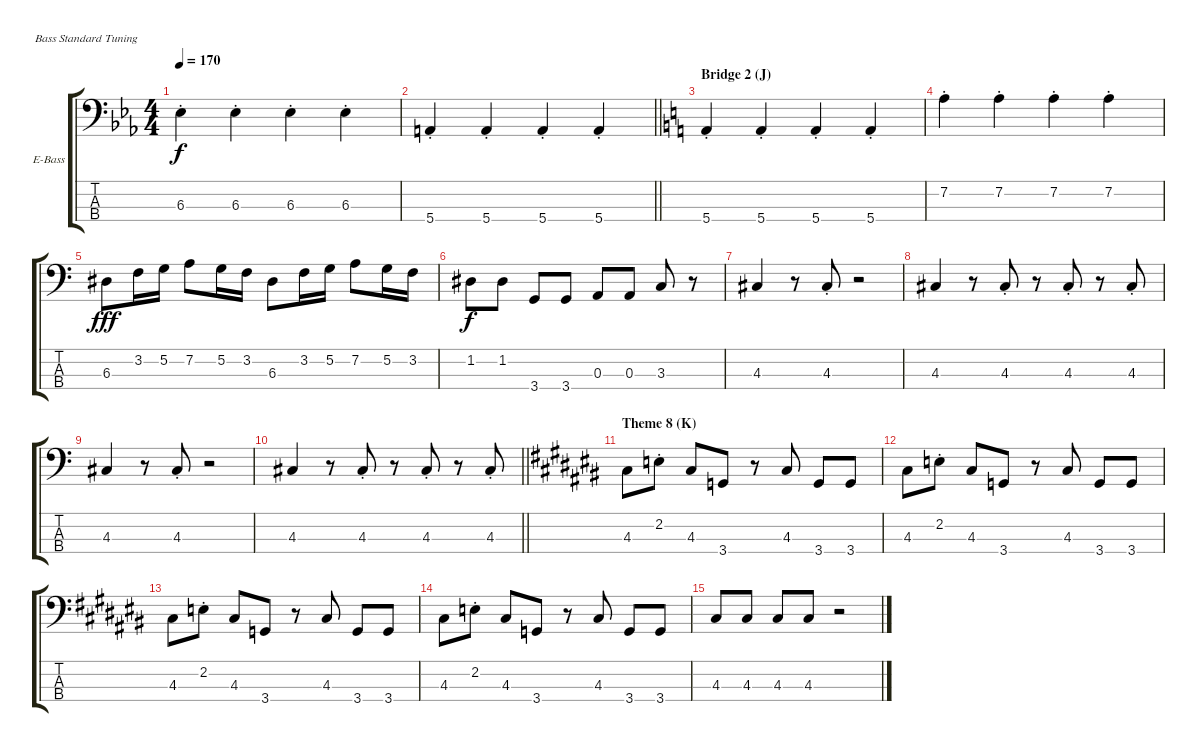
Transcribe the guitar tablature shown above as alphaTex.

\bracketExtendMode groupsimilarinstruments
\firstSystemTrackNameOrientation horizontal
\otherSystemsTrackNameOrientation horizontal
\track ("Bass" "E-Bass") {instrument electricbassfinger}
\staff {score tabs}
\tuning (G2 D2 A1 E1)
\ts (4 4)
\tempo 170
\clef f4
\ks eb
6.3{st}.4{dy f} 6.3{st}.4 6.3{st}.4 6.3{st}.4 |
\barLineRight lightlight
5.4{st}.4 5.4{st}.4 5.4{st}.4 5.4{st}.4 |
\section ("" "Bridge 2 (J)")
\ks c
5.4{st}.4 5.4{st}.4 5.4{st}.4 5.4{st}.4 |
7.2{st}.4 7.2{st}.4 7.2{st}.4 7.2{st}.4 |
6.3.8{dy fff} 3.2.16 5.2.16 7.2.8 5.2.16 3.2.16 6.3.8 3.2.16 5.2.16 7.2.8 5.2.16 3.2.16 |
1.2.8{dy f} 1.2.8 3.4.8 3.4.8 0.3.8 0.3.8 3.3.8 r.8 |
4.3.4 r.8 4.3{st}.8 r.2 |
4.3.4 r.8 4.3{st}.8 r.8 4.3{st}.8 r.8 4.3{st}.8 |
4.3.4 r.8 4.3{st}.8 r.2 |
\barLineRight lightlight
4.3.4 r.8 4.3{st}.8 r.8 4.3{st}.8 r.8 4.3{st}.8 |
\section ("" "Theme 8 (K)")
\ks c#
4.3.8 2.2{st}.8 4.3.8 3.4.8 r.8 4.3.8 3.4.8 3.4.8 |
4.3.8 2.2{st}.8 4.3.8 3.4.8 r.8 4.3.8 3.4.8 3.4.8 |
4.3.8 2.2{st}.8 4.3.8 3.4.8 r.8 4.3.8 3.4.8 3.4.8 |
4.3.8 2.2{st}.8 4.3.8 3.4.8 r.8 4.3.8 3.4.8 3.4.8 |
4.3.8 4.3.8 4.3.8 4.3.8 r.2
